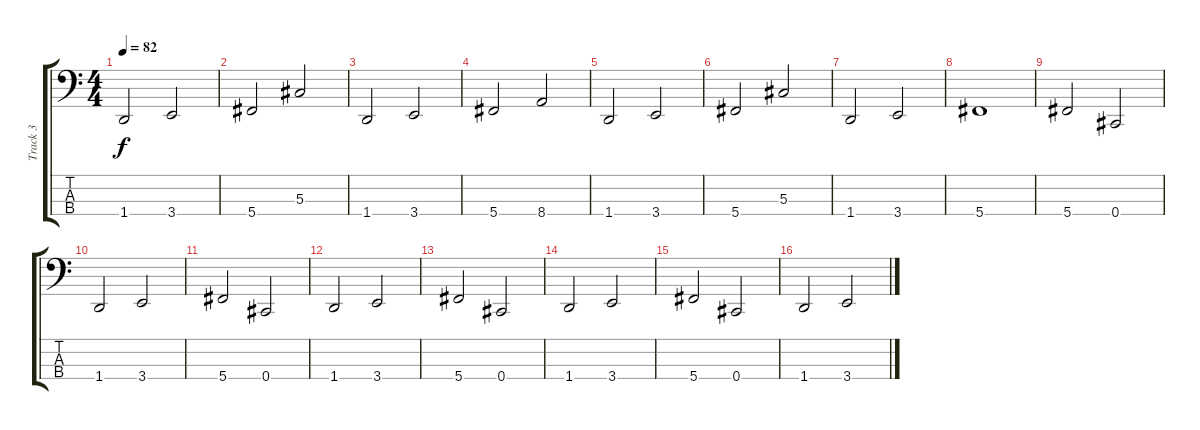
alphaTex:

\track ("Track 3" "Track 3") {instrument electricbassfinger}
\staff {score tabs}
\tuning (Gb2 Db2 Ab1 Db1) {hide}
\ts (4 4)
\tempo 82
\clef f4
\ks c
1.4.2{dy f} 3.4.2 |
5.4.2 5.3.2 |
1.4.2 3.4.2 |
5.4.2 8.4.2 |
1.4.2 3.4.2 |
5.4.2 5.3.2 |
1.4.2 3.4.2 |
5.4.1 |
5.4.2 0.4.2 |
1.4.2 3.4.2 |
5.4.2 0.4.2 |
1.4.2 3.4.2 |
5.4.2{volume 6} 0.4.2 |
1.4.2 3.4.2 |
5.4.2 0.4.2 |
1.4.2 3.4.2
